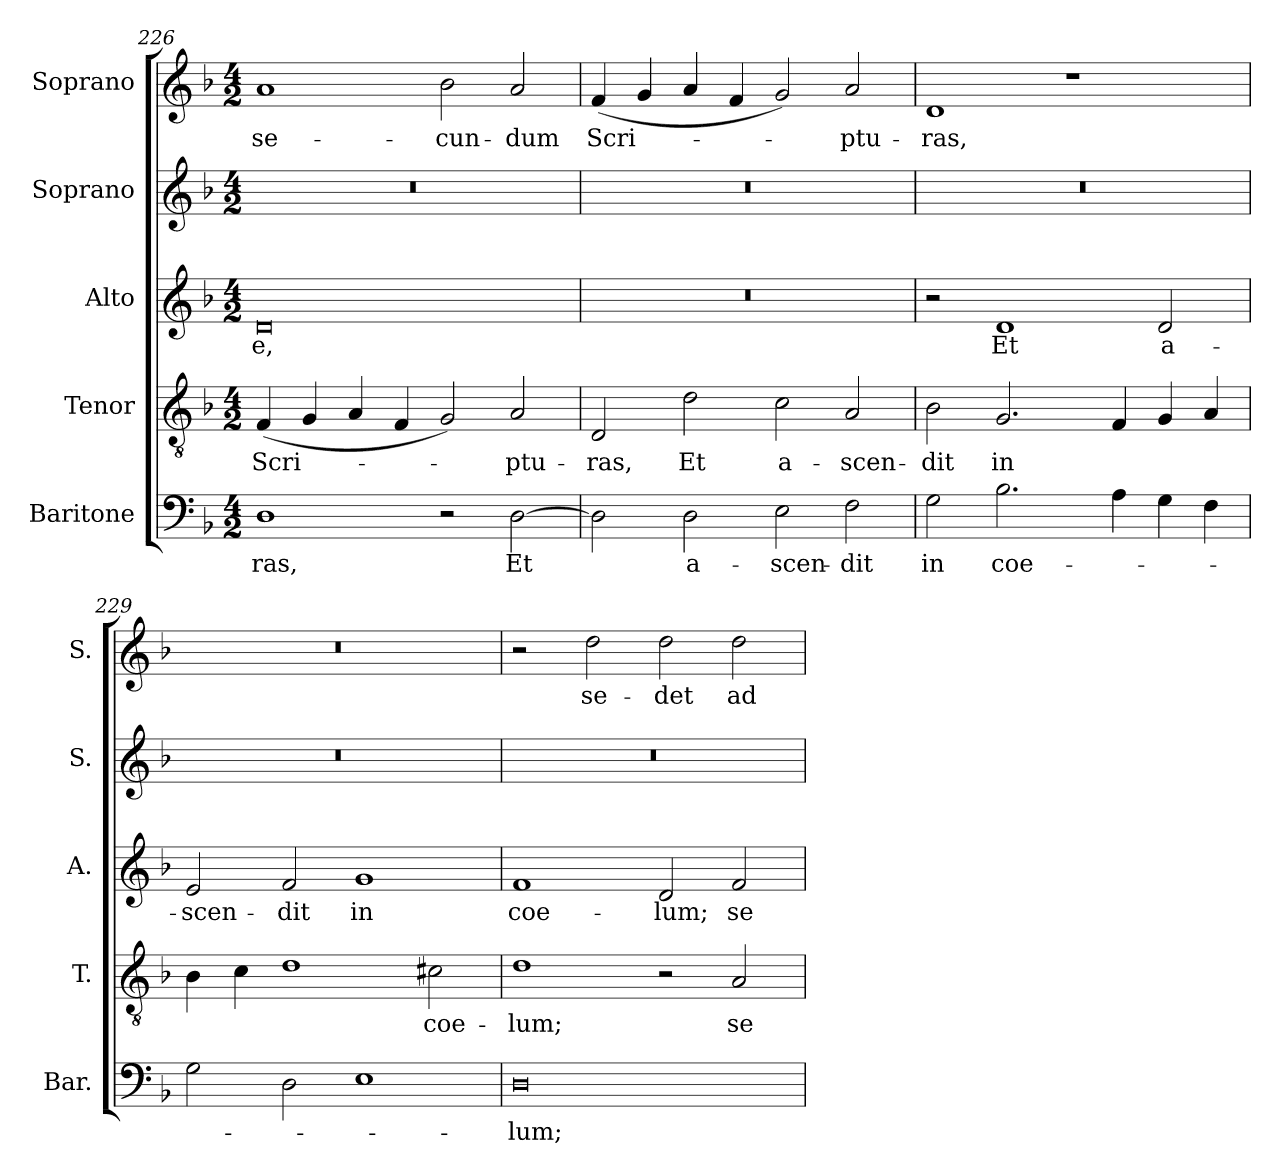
**kern	**text	**kern	**text	**kern	**text	**kern	**kern	**text
*part5	*part5	*part4	*part4	*part3	*part3	*part2	*part1	*part1
*staff5	*staff5	*staff4	*staff4	*staff3	*staff3	*staff2	*staff1	*staff1
*I"Baritone	*	*I"Tenor	*	*I"Alto	*	*I"Soprano	*I"Soprano	*
*I'Bar.	*	*I'T.	*	*I'A.	*	*I'S.	*I'S.	*
*clefF4	*	*clefGv2	*	*clefG2	*	*clefG2	*clefG2	*
*	*	*ITrd7c12	*	*	*	*	*	*
*k[b-]	*	*k[b-]	*	*k[b-]	*	*k[b-]	*k[b-]	*
*F:	*	*F:	*	*F:	*	*F:	*F:	*
*M4/2	*	*M4/2	*	*M4/2	*	*M4/2	*M4/2	*
=226	=226	=226	=226	=226	=226	=226	=226	=226
!	!LO:LY:b:color=#000000	!	!	!	!	!	!	!
!	!	!	!LO:LY:b:color=#000000	!	!	!	!	!
!	!	!	!	!	!LO:LY:b:color=#000000	!LO:N:vis=1	!	!
!	!	!	!	!	!	!	!	!LO:LY:b:color=#000000
1Di	-ras,	(4FFi/	Scri-	0di	-e,	0r	1ai	se-
.	.	4GGi/	.	.	.	.	.	.
.	.	4AAi/	.	.	.	.	.	.
.	.	4FFi/	.	.	.	.	.	.
!	!	!	!	!	!	!	!	!LO:LY:b:color=#000000
2r	.	2GGi/)	.	.	.	.	2b-i\	-cun-
!	!LO:LY:b:color=#000000	!	!	!	!	!	!	!
!	!	!	!LO:LY:b:color=#000000	!	!	!	!	!
!	!	!	!	!	!	!	!	!LO:LY:b:color=#000000
[2Di\	Et	2AAi/	-ptu-	.	.	.	2ai/	-dum
=227	=227	=227	=227	=227	=227	=227	=227	=227
!	!	!	!LO:LY:b:color=#000000	!LO:N:vis=1	!	!LO:N:vis=1	!	!
!	!	!	!	!	!	!	!	!LO:LY:b:color=#000000
2Di\]	.	2DDi/	-ras,	0r	.	0r	(4fi/	Scri-
.	.	.	.	.	.	.	4gi/	.
!	!LO:LY:b:color=#000000	!	!	!	!	!	!	!
!	!	!	!LO:LY:b:color=#000000	!	!	!	!	!
2Di\	a-	2Di\	Et	.	.	.	4ai/	.
.	.	.	.	.	.	.	4fi/	.
!	!LO:LY:b:color=#000000	!	!	!	!	!	!	!
!	!	!	!LO:LY:b:color=#000000	!	!	!	!	!
2Ei\	-scen-	2Ci\	a-	.	.	.	2gi/)	.
!	!LO:LY:b:color=#000000	!	!	!	!	!	!	!
!	!	!	!LO:LY:b:color=#000000	!	!	!	!	!
!	!	!	!	!	!	!	!	!LO:LY:b:color=#000000
2Fi\	-dit	2AAi/	-scen-	.	.	.	2ai/	-ptu-
=228	=228	=228	=228	=228	=228	=228	=228	=228
!	!LO:LY:b:color=#000000	!	!	!	!	!	!	!
!	!	!	!LO:LY:b:color=#000000	!	!	!LO:N:vis=1	!	!
!	!	!	!	!	!	!	!	!LO:LY:b:color=#000000
2Gi\	in	2BB-i\	-dit	2r	.	0r	1di	-ras,
!	!LO:LY:b:color=#000000	!	!	!	!	!	!	!
!	!	!	!LO:LY:b:color=#000000	!	!	!	!	!
!	!	!	!	!	!LO:LY:b:color=#000000	!	!	!
2.B-i\	coe-	2.GGi/	in	1di	Et	.	.	.
.	.	.	.	.	.	.	1r	.
4Ai\	.	4FFi/	.	.	.	.	.	.
!	!	!	!	!	!LO:LY:b:color=#000000	!	!	!
4Gi\	.	4GGi/	.	2di/	a-	.	.	.
4Fi\	.	4AAi/	.	.	.	.	.	.
=229	=229	=229	=229	=229	=229	=229	=229	=229
!	!	!	!	!	!LO:LY:b:color=#000000	!LO:N:vis=1	!LO:N:vis=1	!
2Gi\	.	4BB-i\	.	2ei/	-scen-	0r	0r	.
.	.	4Ci\	.	.	.	.	.	.
!	!	!	!	!	!LO:LY:b:color=#000000	!	!	!
2Di\	.	1Di	.	2fi/	-dit	.	.	.
!	!	!	!	!	!LO:LY:b:color=#000000	!	!	!
1Ei	.	.	.	1gi	in	.	.	.
!	!	!	!LO:LY:b:color=#000000	!	!	!	!	!
.	.	2C#Xi\	coe-	.	.	.	.	.
!!LO:LB:g=z
=230	=230	=230	=230	=230	=230	=230	=230	=230
!	!LO:LY:b:color=#000000	!	!	!	!	!	!	!
!	!	!	!LO:LY:b:color=#000000	!	!	!	!	!
!	!	!	!	!	!LO:LY:b:color=#000000	!LO:N:vis=1	!	!
0Di	-lum;	1Di	-lum;	1fi	coe-	0r	2r	.
!	!	!	!	!	!	!	!	!LO:LY:b:color=#000000
.	.	.	.	.	.	.	2ddi\	se-
!	!	!	!	!	!LO:LY:b:color=#000000	!	!	!
!	!	!	!	!	!	!	!	!LO:LY:b:color=#000000
.	.	2r	.	2di/	-lum;	.	2ddi\	-det
!	!	!	!LO:LY:b:color=#000000	!	!	!	!	!
!	!	!	!	!	!LO:LY:b:color=#000000	!	!	!
!	!	!	!	!	!	!	!	!LO:LY:b:color=#000000
.	.	2AAi/	se-	2fi/	se-	.	2ddi\	ad
=	=	=	=	=	=	=	=	=
*-	*-	*-	*-	*-	*-	*-	*-	*-
